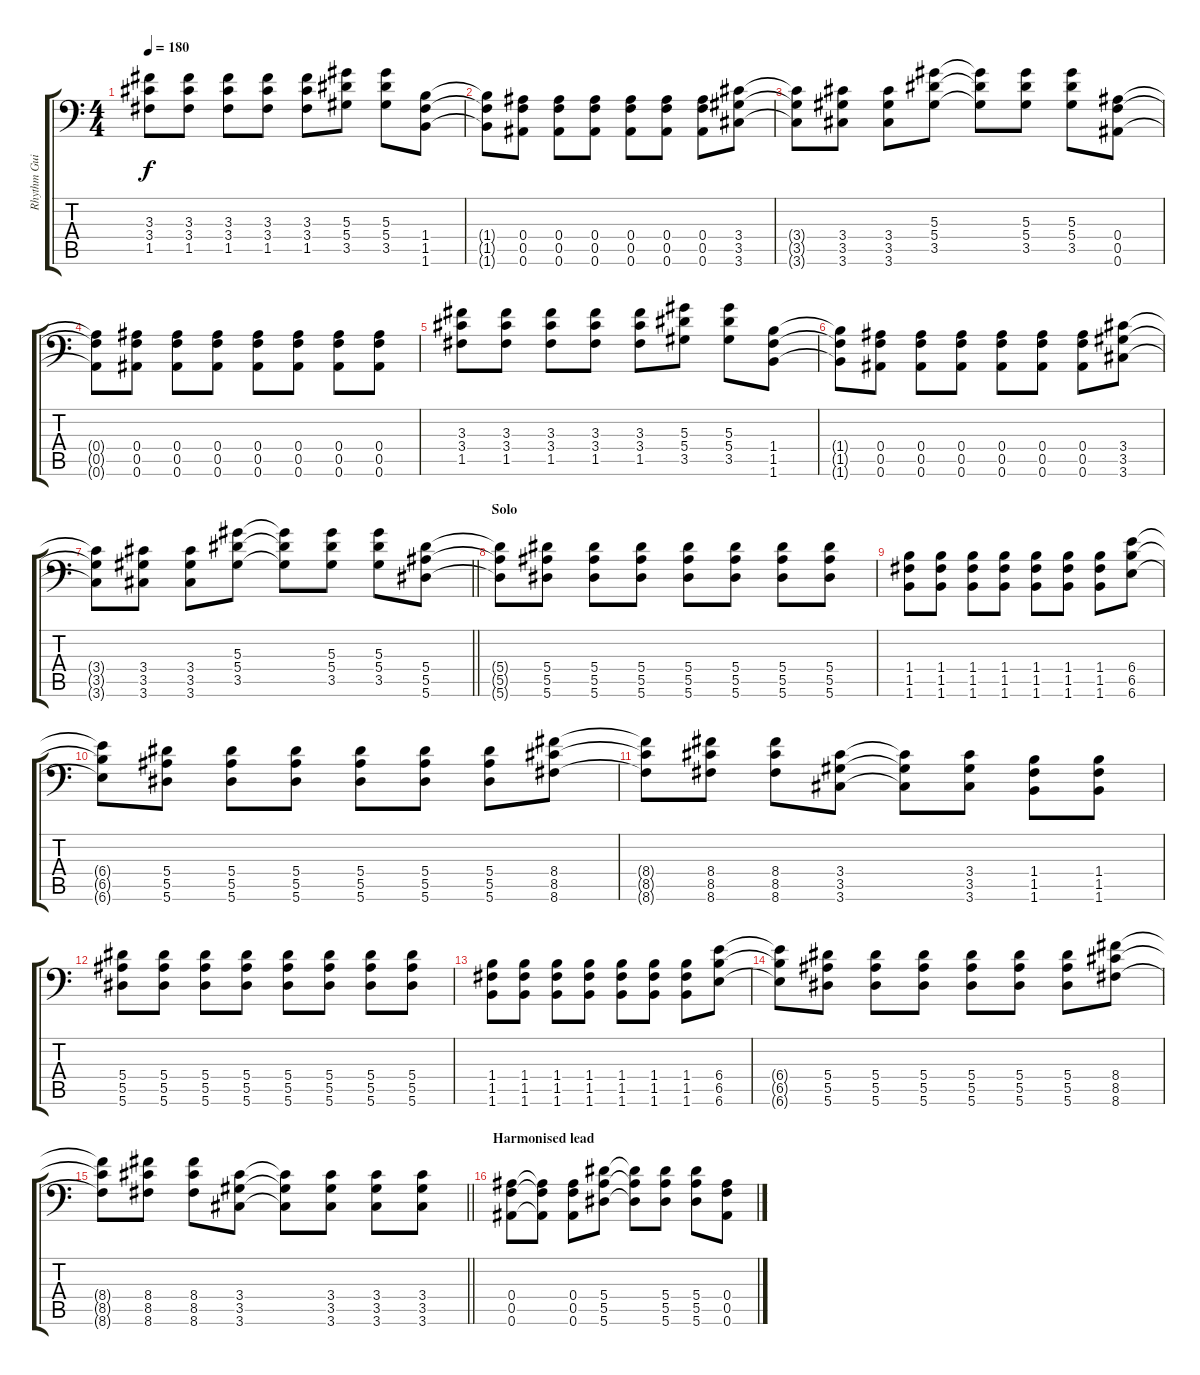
\track ("Rhythm Guitar 1" "Rhythm Gui") {instrument distortionguitar}
\staff {score tabs}
\tuning (C4 G3 Eb3 Bb2 F2 Bb1) {hide}
\ts (4 4)
\tempo 180
\clef f4
\ks c
(3.3 3.4 1.5).8{dy f} (3.3 3.4 1.5).8 (3.3 3.4 1.5).8 (3.3 3.4 1.5).8 (3.3 3.4 1.5).8 (5.3 5.4 3.5).8 (5.3 5.4 3.5).8 (1.4 1.5 1.6).8 |
(1.4{t} 1.5{t} 1.6{t}).8 (0.4 0.5 0.6).8 (0.4 0.5 0.6).8 (0.4 0.5 0.6).8 (0.4 0.5 0.6).8 (0.4 0.5 0.6).8 (0.4 0.5 0.6).8 (3.4 3.5 3.6).8 |
(3.4{t} 3.5{t} 3.6{t}).8 (3.4 3.5 3.6).8 (3.4 3.5 3.6).8 (5.3 5.4 3.5).8 (5.3{t} 5.4{t} 3.5{t}).8 (5.3 5.4 3.5).8 (5.3 5.4 3.5).8 (0.4 0.5 0.6).8 |
(0.4{t} 0.5{t} 0.6{t}).8 (0.4 0.5 0.6).8 (0.4 0.5 0.6).8 (0.4 0.5 0.6).8 (0.4 0.5 0.6).8 (0.4 0.5 0.6).8 (0.4 0.5 0.6).8 (0.4 0.5 0.6).8 |
(3.3 3.4 1.5).8 (3.3 3.4 1.5).8 (3.3 3.4 1.5).8 (3.3 3.4 1.5).8 (3.3 3.4 1.5).8 (5.3 5.4 3.5).8 (5.3 5.4 3.5).8 (1.4 1.5 1.6).8 |
(1.4{t} 1.5{t} 1.6{t}).8 (0.4 0.5 0.6).8 (0.4 0.5 0.6).8 (0.4 0.5 0.6).8 (0.4 0.5 0.6).8 (0.4 0.5 0.6).8 (0.4 0.5 0.6).8 (3.4 3.5 3.6).8 |
\barLineRight lightlight
(3.4{t} 3.5{t} 3.6{t}).8 (3.4 3.5 3.6).8 (3.4 3.5 3.6).8 (5.3 5.4 3.5).8 (5.3{t} 5.4{t} 3.5{t}).8 (5.3 5.4 3.5).8 (5.3 5.4 3.5).8 (5.4 5.5 5.6).8 |
\section ("" "Solo")
(5.4{t} 5.5{t} 5.6{t}).8 (5.4 5.5 5.6).8 (5.4 5.5 5.6).8 (5.4 5.5 5.6).8 (5.4 5.5 5.6).8 (5.4 5.5 5.6).8 (5.4 5.5 5.6).8 (5.4 5.5 5.6).8 |
(1.4 1.5 1.6).8 (1.4 1.5 1.6).8 (1.4 1.5 1.6).8 (1.4 1.5 1.6).8 (1.4 1.5 1.6).8 (1.4 1.5 1.6).8 (1.4 1.5 1.6).8 (6.4 6.5 6.6).8 |
(6.4{t} 6.5{t} 6.6{t}).8 (5.4 5.5 5.6).8 (5.4 5.5 5.6).8 (5.4 5.5 5.6).8 (5.4 5.5 5.6).8 (5.4 5.5 5.6).8 (5.4 5.5 5.6).8 (8.4 8.5 8.6).8 |
(8.4{t} 8.5{t} 8.6{t}).8 (8.4 8.5 8.6).8 (8.4 8.5 8.6).8 (3.4 3.5 3.6).8 (3.4{t} 3.5{t} 3.6{t}).8 (3.4 3.5 3.6).8 (1.4 1.5 1.6).8 (1.4 1.5 1.6).8 |
(5.4 5.5 5.6).8 (5.4 5.5 5.6).8 (5.4 5.5 5.6).8 (5.4 5.5 5.6).8 (5.4 5.5 5.6).8 (5.4 5.5 5.6).8 (5.4 5.5 5.6).8 (5.4 5.5 5.6).8 |
(1.4 1.5 1.6).8 (1.4 1.5 1.6).8 (1.4 1.5 1.6).8 (1.4 1.5 1.6).8 (1.4 1.5 1.6).8 (1.4 1.5 1.6).8 (1.4 1.5 1.6).8 (6.4 6.5 6.6).8 |
(6.4{t} 6.5{t} 6.6{t}).8 (5.4 5.5 5.6).8 (5.4 5.5 5.6).8 (5.4 5.5 5.6).8 (5.4 5.5 5.6).8 (5.4 5.5 5.6).8 (5.4 5.5 5.6).8 (8.4 8.5 8.6).8 |
\barLineRight lightlight
(8.4{t} 8.5{t} 8.6{t}).8 (8.4 8.5 8.6).8 (8.4 8.5 8.6).8 (3.4 3.5 3.6).8 (3.4{t} 3.5{t} 3.6{t}).8 (3.4 3.5 3.6).8 (3.4 3.5 3.6).8 (3.4 3.5 3.6).8 |
\section ("" "Harmonised lead")
(0.4 0.5 0.6).8 (0.4{t} 0.5{t} 0.6{t}).8 (0.4 0.5 0.6).8 (5.4 5.5 5.6).8 (5.4{t} 5.5{t} 5.6{t}).8 (5.4 5.5 5.6).8 (5.4 5.5 5.6).8 (0.4 0.5 0.6).8
